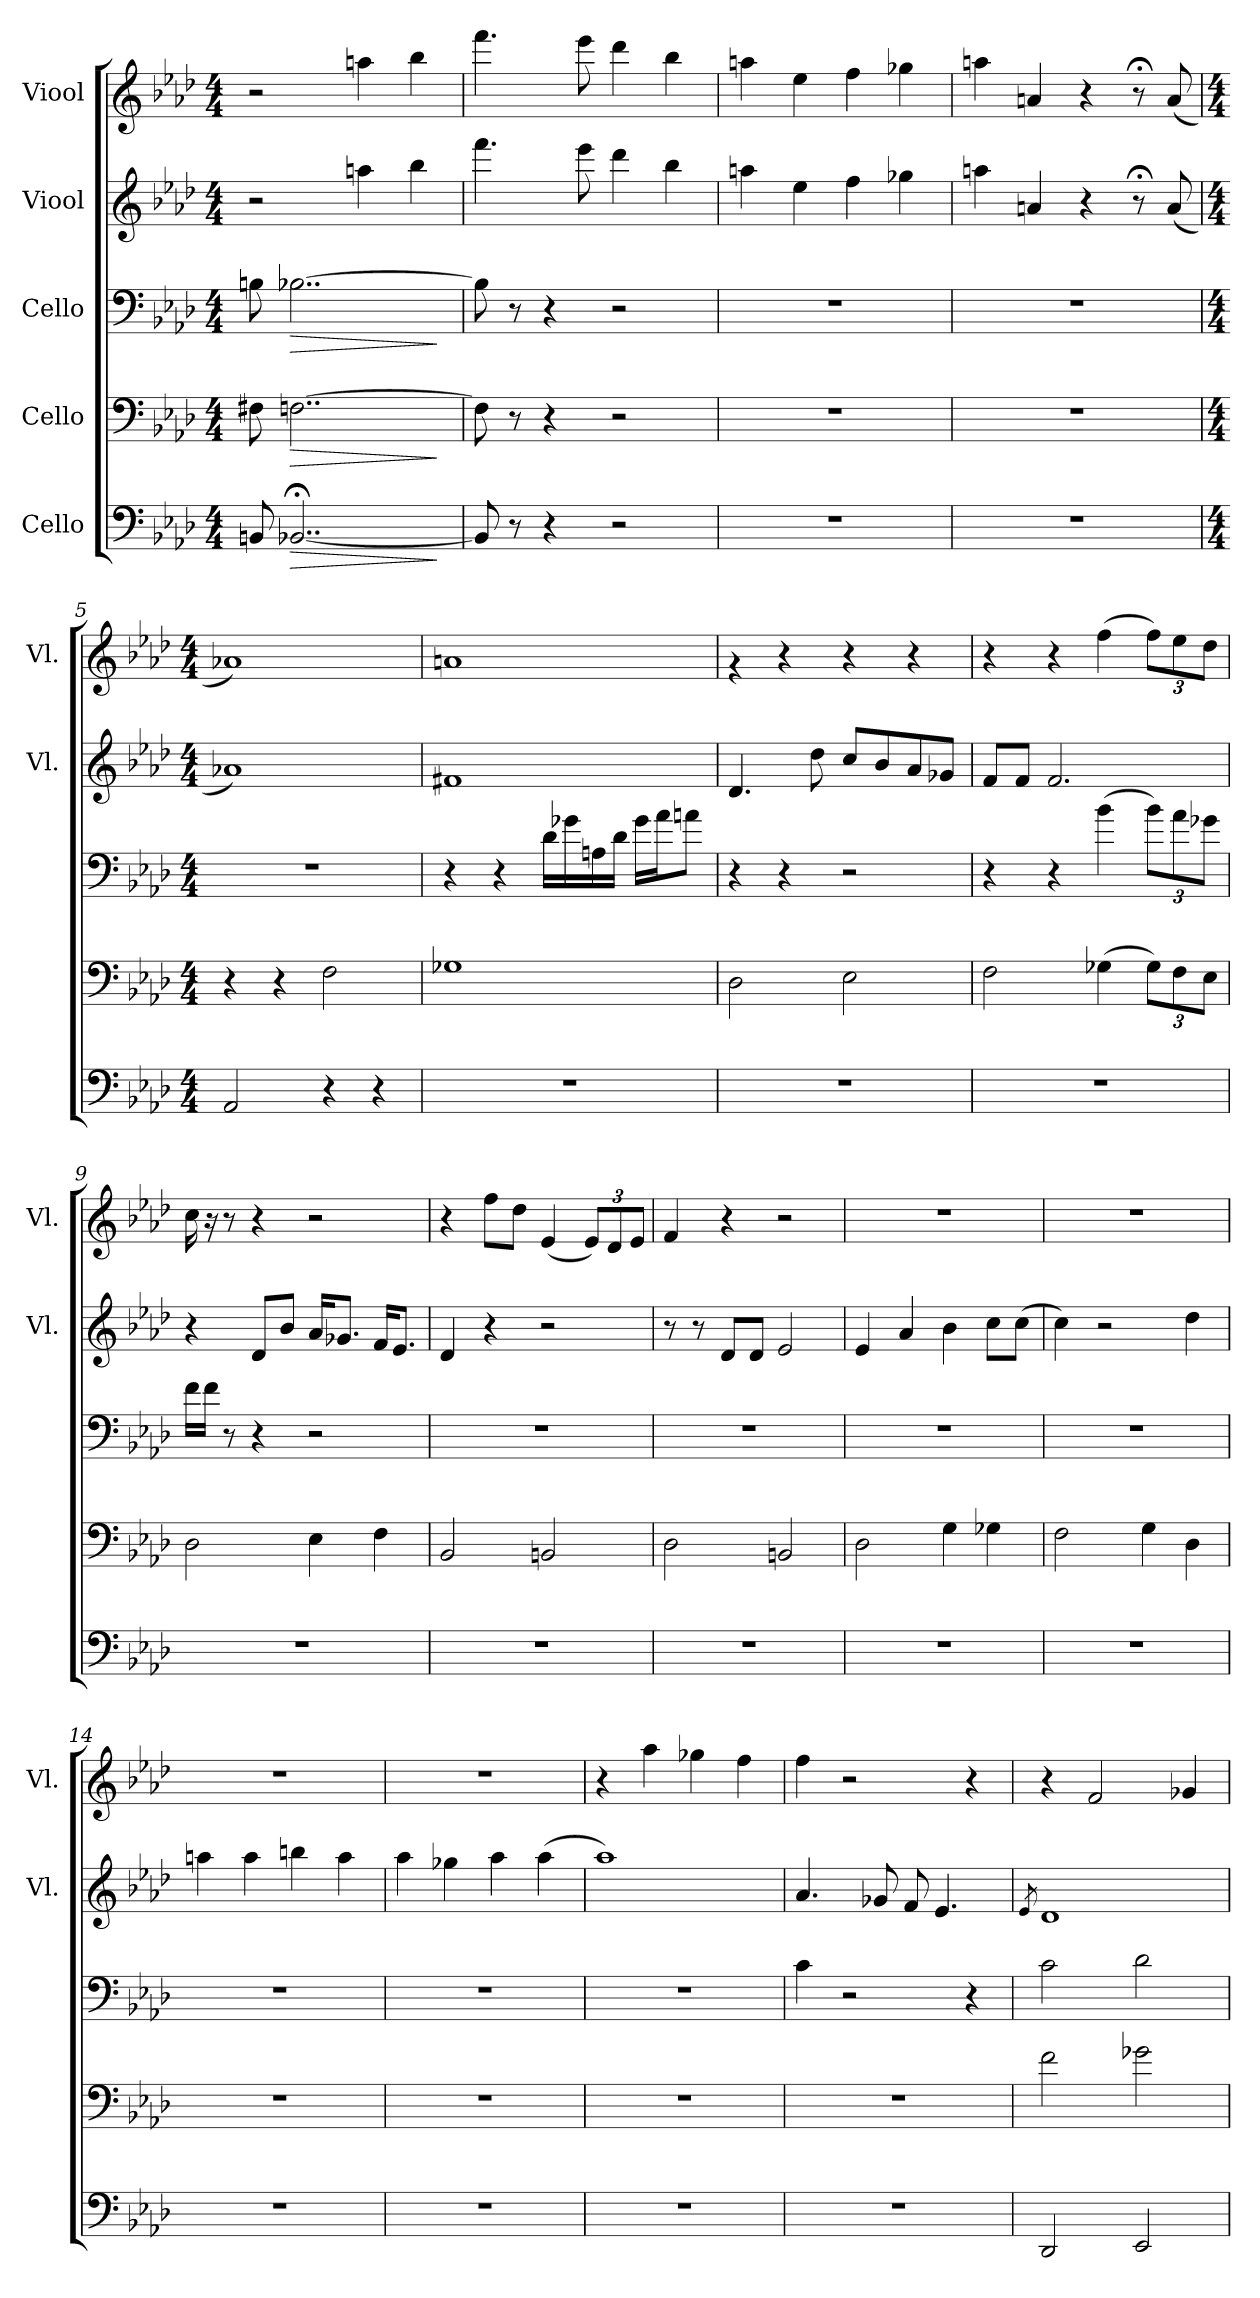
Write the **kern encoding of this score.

**kern	**dynam	**kern	**dynam	**kern	**dynam	**kern	**kern
*part5	*part5	*part4	*part4	*part3	*part3	*part2	*part1
*staff5	*staff5	*staff4	*staff4	*staff3	*staff3	*staff2	*staff1
*I"Cello	*	*I"Cello	*	*I"Cello	*	*I"Viool	*I"Viool
*	*	*	*	*	*	*I'Vl.	*I'Vl.
*clefF4	*	*clefF4	*	*clefF4	*	*clefG2	*clefG2
*k[b-e-a-d-]	*	*k[b-e-a-d-]	*	*k[b-e-a-d-]	*	*k[b-e-a-d-]	*k[b-e-a-d-]
*M4/4	*	*M4/4	*	*M4/4	*	*M4/4	*M4/4
*MM80	*	*MM80	*	*MM80	*	*MM80	*MM80
=1	=1	=1	=1	=1	=1	=1	=1
8BBn/	.	8F#X\	.	8Bn\	.	2r	2r
!	!LO:HP:b	!	!	!	!	!	!
!	!LO:HP:n=1:b	!	!LO:HP:b	!	!LO:HP:b	!	!
[2..BB-X;</	> >	[2..Fn\	>	[2..B-X\	>	.	.
.	.	.	.	.	.	4aan\	4aan\
.	.	.	.	.	.	4bb-\	4bb-\
.	]	.	]	.	]	.	.
=2	=2	=2	=2	=2	=2	=2	=2
8BB-/]	.	8F\]	.	8B-\]	.	4.fff\	4.fff\
8r	]	8r	.	8r	.	.	.
4r	.	4r	.	4r	.	.	.
.	.	.	.	.	.	8eee-\	8eee-\
2r	.	2r	.	2r	.	4ddd-\	4ddd-\
.	.	.	.	.	.	4bb-\	4bb-\
=3	=3	=3	=3	=3	=3	=3	=3
1r	.	1r	.	1r	.	4aan\	4aan\
.	.	.	.	.	.	4ee-\	4ee-\
.	.	.	.	.	.	4ff\	4ff\
.	.	.	.	.	.	4gg-X\	4gg-X\
=4	=4	=4	=4	=4	=4	=4	=4
1r	.	1r	.	1r	.	4aan\	4aan\
.	.	.	.	.	.	4an/	4an/
.	.	.	.	.	.	4r	4r
.	.	.	.	.	.	8r;<	8r;<
.	.	.	.	.	.	(<8a/	(<8a/
=5	=5	=5	=5	=5	=5	=5	=5
*M4/4	*	*M4/4	*	*M4/4	*	*M4/4	*M4/4
2AA-/	.	4r	.	1r	.	1a-X)	1a-X)
.	.	4r	.	.	.	.	.
4r	.	2F\	.	.	.	.	.
4r	.	.	.	.	.	.	.
!!LO:LB:g=z
=6	=6	=6	=6	=6	=6	=6	=6
1r	.	1G-X	.	4r	.	1f#X	1an
.	.	.	.	4r	.	.	.
.	.	.	.	16d-\LL	.	.	.
.	.	.	.	16g-X\	.	.	.
.	.	.	.	16An\	.	.	.
.	.	.	.	16d-\JJ	.	.	.
.	.	.	.	16g-\LL	.	.	.
.	.	.	.	16a-\J	.	.	.
.	.	.	.	8an\J	.	.	.
=7	=7	=7	=7	=7	=7	=7	=7
1r	.	2D-\	.	4r	.	4.d-/	4rg
.	.	.	.	4r	.	.	4r
.	.	.	.	.	.	8dd-\	.
.	.	2E-\	.	2r	.	8cc/L	4r
.	.	.	.	.	.	8b-/	.
.	.	.	.	.	.	8a-/	4r
.	.	.	.	.	.	8g-X/J	.
=8	=8	=8	=8	=8	=8	=8	=8
1r	.	2F\	.	4r	.	8f/L	4r
.	.	.	.	.	.	8f/J	.
.	.	.	.	4r	.	2.f/	4r
.	.	(>4G-X\	.	(>4b-\	.	.	(>4ff\
*	*	*Xbrackettup	*	*Xbrackettup	*	*	*Xbrackettup
.	.	12G-\L)	.	12b-\L)	.	.	12ff\L)
.	.	12F\	.	12a-\	.	.	12ee-\
.	.	12E-\J	.	12g-X\J	.	.	12dd-\J
=9	=9	=9	=9	=9	=9	=9	=9
1r	.	2D-\	.	16f\LL	.	4r	16cc\
.	.	.	.	16f\JJ	.	.	16r
.	.	.	.	8r	.	.	8r
.	.	.	.	4r	.	8d-/L	4r
.	.	.	.	.	.	8b-/J	.
.	.	4E-\	.	2r	.	16a-/KL	2r
.	.	.	.	.	.	8.g-X/J	.
.	.	4F\	.	.	.	16f/KL	.
.	.	.	.	.	.	8.e-/J	.
!!LO:PB:g=z
=10	=10	=10	=10	=10	=10	=10	=10
1r	.	2BB-/	.	1r	.	4d-/	4r
.	.	.	.	.	.	4r	8ff\L
.	.	.	.	.	.	.	8dd-\J
.	.	2BBn/	.	.	.	2r	(<4e-/
.	.	.	.	.	.	.	12e-/L)
.	.	.	.	.	.	.	12d-/
.	.	.	.	.	.	.	12e-/J
=11	=11	=11	=11	=11	=11	=11	=11
1r	.	2D-\	.	1r	.	8r	4f/
.	.	.	.	.	.	8r	.
.	.	.	.	.	.	8d-/L	4r
.	.	.	.	.	.	8d-/J	.
.	.	2BBn/	.	.	.	2e-/	2r
=12	=12	=12	=12	=12	=12	=12	=12
1r	.	2D-\	.	1r	.	4e-/	1r
.	.	.	.	.	.	4a-/	.
.	.	4G\	.	.	.	4b-\	.
.	.	4G-X\	.	.	.	8cc\L	.
.	.	.	.	.	.	(>8cc\J	.
=13	=13	=13	=13	=13	=13	=13	=13
1r	.	2F\	.	1r	.	4cc\)	1r
.	.	.	.	.	.	2r	.
.	.	4G\	.	.	.	.	.
.	.	4D-\	.	.	.	4dd-\	.
=14	=14	=14	=14	=14	=14	=14	=14
1r	.	1r	.	1r	.	4aan\	1r
.	.	.	.	.	.	4aa\	.
.	.	.	.	.	.	4bbn\	.
.	.	.	.	.	.	4aa\	.
=15	=15	=15	=15	=15	=15	=15	=15
1r	.	1r	.	1r	.	4aa-\	1r
.	.	.	.	.	.	4gg-X\	.
.	.	.	.	.	.	4aa-\	.
.	.	.	.	.	.	(>4aa-\	.
=16	=16	=16	=16	=16	=16	=16	=16
1r	.	1r	.	1r	.	1aa-)	4r
.	.	.	.	.	.	.	4aa-\
.	.	.	.	.	.	.	4gg-X\
.	.	.	.	.	.	.	4ff\
!!LO:LB:g=z
=17	=17	=17	=17	=17	=17	=17	=17
1r	.	1r	.	4c\	.	4.a-/	4ff\
.	.	.	.	2r	.	.	2r
.	.	.	.	.	.	8g-X/	.
.	.	.	.	.	.	8f/	.
.	.	.	.	.	.	4.e-/	.
.	.	.	.	4r	.	.	4r
=18	=18	=18	=18	=18	=18	=18	=18
.	.	.	.	.	.	8qe-/	.
2DD-/	.	2f\	.	2c\	.	1d-	4r
.	.	.	.	.	.	.	2f/
2EE-/	.	2g-X\	.	2d-\	.	.	.
.	.	.	.	.	.	.	4g-X/
=	=	=	=	=	=	=	=
*-	*-	*-	*-	*-	*-	*-	*-
